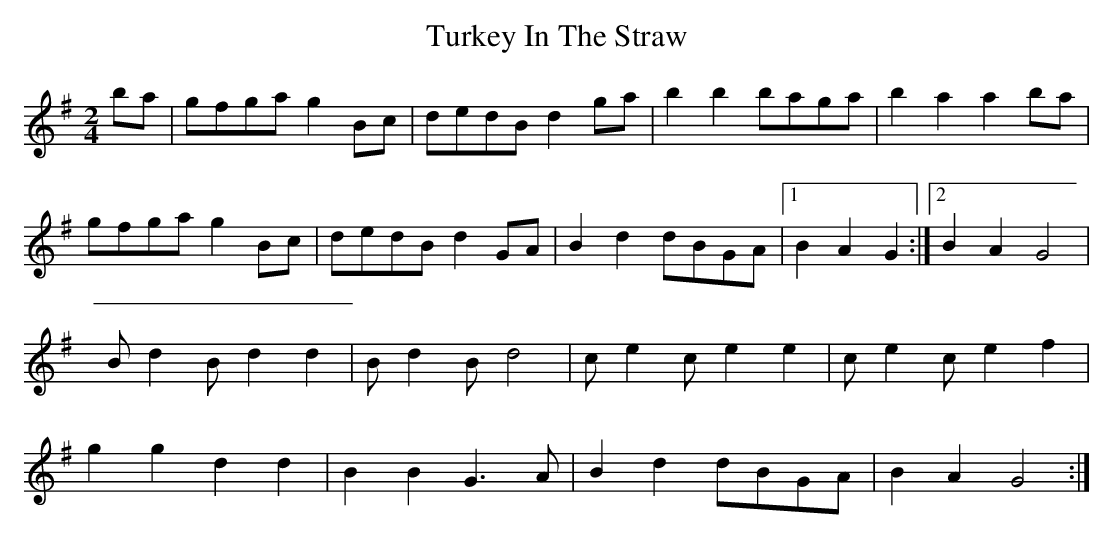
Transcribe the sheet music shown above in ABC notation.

X:1
T:Turkey In The Straw
M:2/4
L:1/8
K:G
ba|gfga g2 Bc|dedB d2 ga|b2b2 baga|b2a2a2 ba|
gfga g2 Bc|dedB d2 GA|B2d2 dBGA|1B2A2G2:|2B2A2G4|
Bd2B d2d2|Bd2B d4|ce2c e2e2|ce2c e2f2|
g2g2d2d2|B2B2 G3A|B2d2 dBGA|B2A2 G4:|
